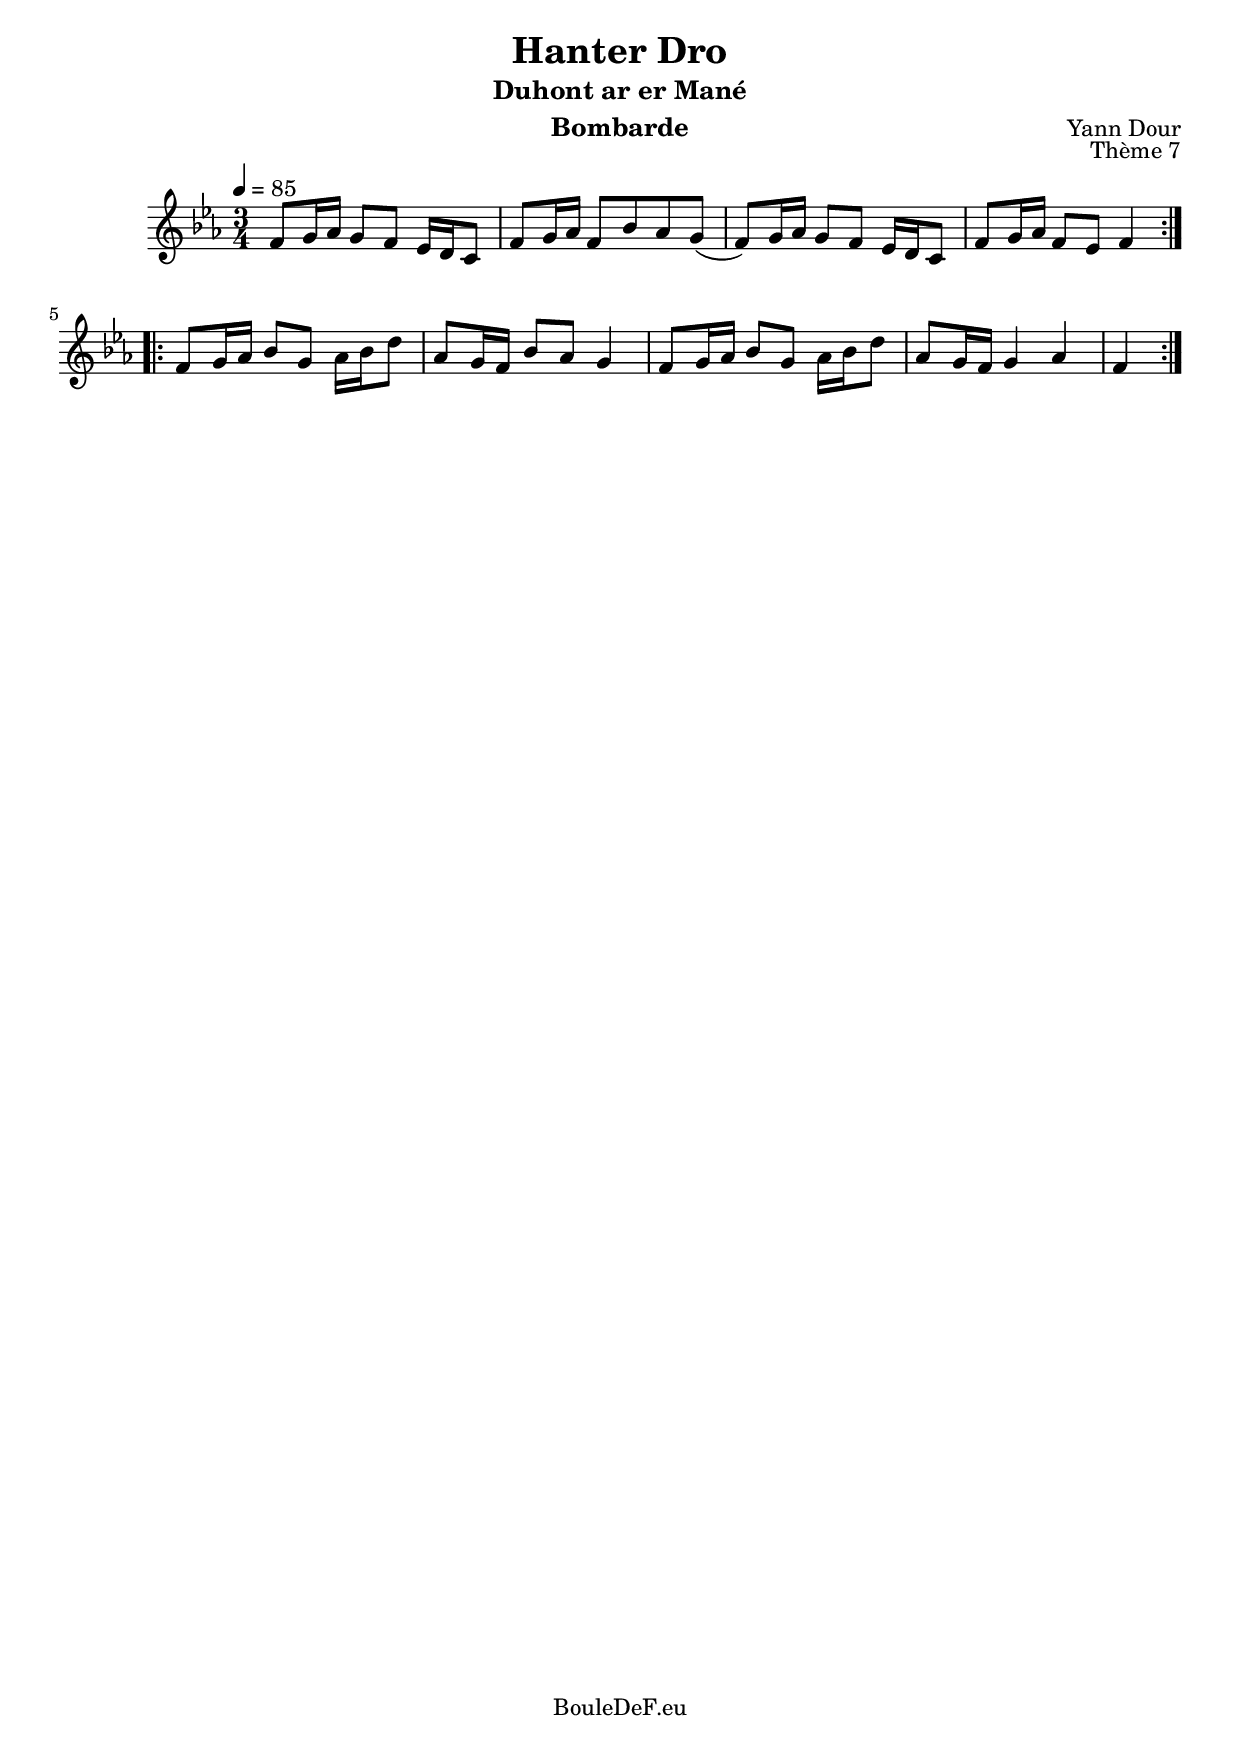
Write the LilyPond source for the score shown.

\version "2.16.2"
\include "italiano.ly"

\header {
	title = "Hanter Dro"
	subtitle = "Duhont ar er Mané"
	composer = "Yann Dour"
	instrument = "Bombarde"
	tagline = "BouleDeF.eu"
}

\score {
	\new Staff \relative sib {
		\clef "treble"
		\key mib \major
		\time 3/4
		\tempo 4 = 85

		\repeat volta 2 {
			| fa'8 sol16 lab sol8 fa mib16 re do8
			| fa8 sol16 lab fa8 sib lab sol(
			| fa8) sol16 lab sol8 fa mib16 re do8
			| fa8 sol16 lab fa8 mib fa4
		}
		\break
		\repeat volta 2 {
			| fa8 sol16 lab sib8 sol lab16 sib re8
			| lab sol16 fa sib8 lab sol4
			| fa8 sol16 lab sib8 sol lab16 sib re8
			| lab sol16 fa sol4 lab fa4
		}
	}
	\header {
		opus = "Thème 7"
	}
}

